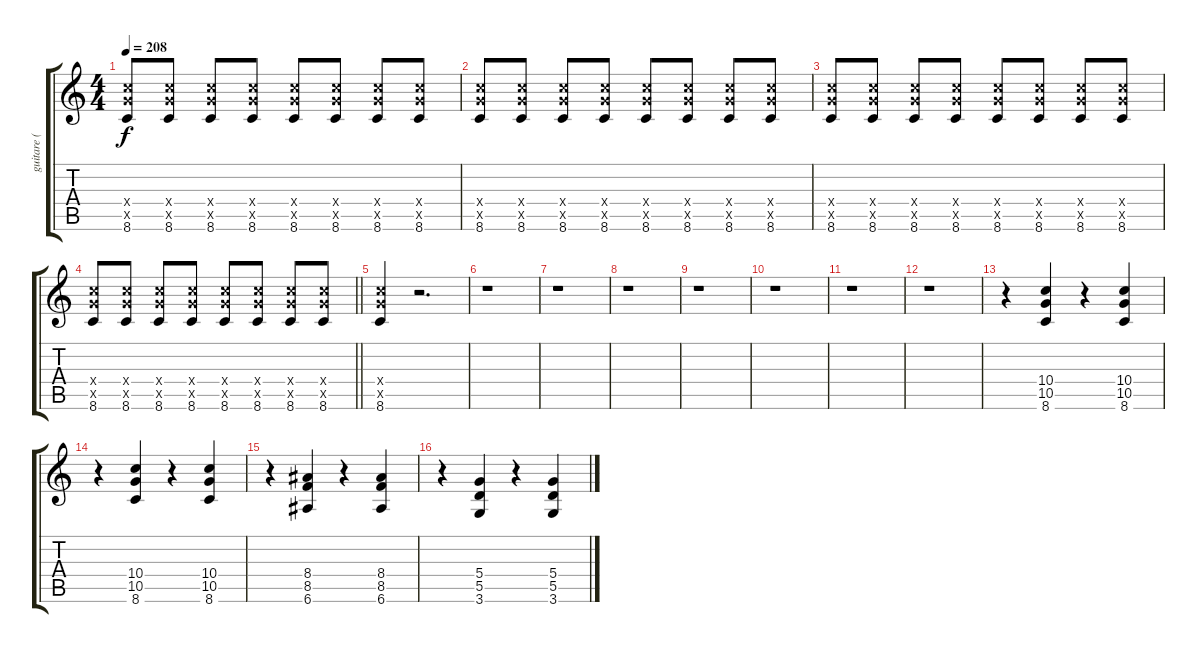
\track ("guitare ( Yves ) " "guitare ( ") {instrument distortionguitar}
\staff {score tabs}
\tuning (E4 B3 G3 D3 A2 E2) {hide}
\ts (4 4)
\tempo 208
\clef g2
\ks c
(10.4{x} 10.5{x} 8.6).8{dy f} (10.4{x} 10.5{x} 8.6).8 (10.4{x} 10.5{x} 8.6).8 (10.4{x} 10.5{x} 8.6).8 (10.4{x} 10.5{x} 8.6).8 (10.4{x} 10.5{x} 8.6).8 (10.4{x} 10.5{x} 8.6).8 (10.4{x} 10.5{x} 8.6).8 |
(10.4{x} 10.5{x} 8.6).8 (10.4{x} 10.5{x} 8.6).8 (10.4{x} 10.5{x} 8.6).8 (10.4{x} 10.5{x} 8.6).8 (10.4{x} 10.5{x} 8.6).8 (10.4{x} 10.5{x} 8.6).8 (10.4{x} 10.5{x} 8.6).8 (10.4{x} 10.5{x} 8.6).8 |
(10.4{x} 10.5{x} 8.6).8 (10.4{x} 10.5{x} 8.6).8 (10.4{x} 10.5{x} 8.6).8 (10.4{x} 10.5{x} 8.6).8 (10.4{x} 10.5{x} 8.6).8 (10.4{x} 10.5{x} 8.6).8 (10.4{x} 10.5{x} 8.6).8 (10.4{x} 10.5{x} 8.6).8 |
\barLineRight lightlight
(10.4{x} 10.5{x} 8.6).8 (10.4{x} 10.5{x} 8.6).8 (10.4{x} 10.5{x} 8.6).8 (10.4{x} 10.5{x} 8.6).8 (10.4{x} 10.5{x} 8.6).8 (10.4{x} 10.5{x} 8.6).8 (10.4{x} 10.5{x} 8.6).8 (10.4{x} 10.5{x} 8.6).8 |
(10.4{x} 10.5{x} 8.6).4 r.2{d volume 14} |
r.1 |
r.1 |
r.1 |
r.1 |
r.1 |
r.1 |
r.1 |
r.4 (10.4 10.5 8.6).4 r.4 (10.4 10.5 8.6).4 |
r.4 (10.4 10.5 8.6).4 r.4 (10.4 10.5 8.6).4 |
r.4 (8.4 8.5 6.6).4 r.4 (8.4 8.5 6.6).4 |
r.4 (5.4 5.5 3.6).4 r.4 (5.4 5.5 3.6).4
